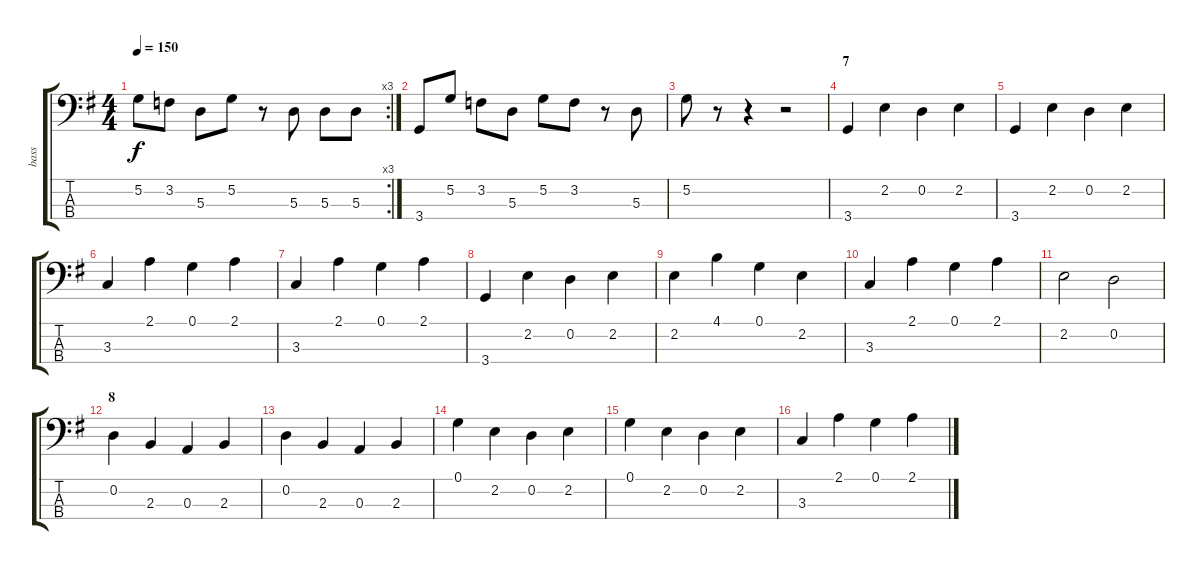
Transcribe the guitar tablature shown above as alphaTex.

\track ("bass" "bass") {instrument acousticguitarnylon}
\staff {score tabs}
\tuning (G2 D2 A1 E1) {hide}
\rc 3
\ts (4 4)
\tempo 150
\clef f4
\ks g
5.2.8{dy f} 3.2.8 5.3.8 5.2.8 r.8 5.3.8 5.3.8 5.3.8 |
3.4.8 5.2.8 3.2.8 5.3.8 5.2.8 3.2.8 r.8 5.3.8 |
5.2.8 r.8 r.4 r.2 |
\section ("" "7")
3.4.4 2.2.4 0.2.4 2.2.4 |
3.4.4 2.2.4 0.2.4 2.2.4 |
3.3.4 2.1.4 0.1.4 2.1.4 |
3.3.4 2.1.4 0.1.4 2.1.4 |
3.4.4 2.2.4 0.2.4 2.2.4 |
2.2.4 4.1.4 0.1.4 2.2.4 |
3.3.4 2.1.4 0.1.4 2.1.4 |
2.2.2 0.2.2 |
\section ("" "8")
0.2.4 2.3.4 0.3.4 2.3.4 |
0.2.4 2.3.4 0.3.4 2.3.4 |
0.1.4 2.2.4 0.2.4 2.2.4 |
0.1.4 2.2.4 0.2.4 2.2.4 |
3.3.4 2.1.4 0.1.4 2.1.4
